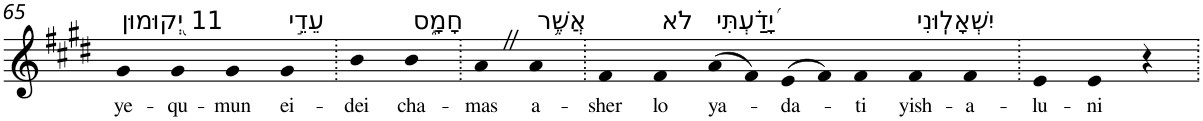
**kern	**text
*part1	*part1
*staff1	*staff1
*I"Piano	*
*I'Pno	*
!!LO:PB:g=z
*clefG2	*
*k[f#c#g#d#]	*
*E:	*
=65	=65
!LO:TX:a:t=11 יְ֭קוּמוּן	!
!	!LO:LY:b
4g#	ye-
!	!LO:LY:b
4g#	-qu-
!	!LO:LY:b
4g#	-mun
!LO:TX:a:t=עֵדֵ֣י	!
!	!LO:LY:b
4g#	ei-
=66.	=66.
!	!LO:LY:b
4b	-dei
!LO:TX:a:t=חָמָ֑ס	!
!	!LO:LY:b
4b	cha-
=67.	=67.
!	!LO:LY:b
4aZ	-mas
!LO:TX:a:t=אֲשֶׁ֥ר	!
!	!LO:LY:b
4a	a-
=68.	=68.
!	!LO:LY:b
4f#	-sher
!LO:TX:a:t=לֹא	!
!	!LO:LY:b
4f#	lo
!LO:TX:a:t=יָ֝דַ֗עְתִּי	!
!	!LO:LY:b
(>8a	ya-
8f#)	.
!	!LO:LY:b
(>8e	-da-
8f#)	.
!	!LO:LY:b
4f#	-ti
!LO:TX:a:t=יִשְׁאָלֽוּנִי	!
!	!LO:LY:b
4f#	yish-
!	!LO:LY:b
4f#	-a-
=69.	=69.
!	!LO:LY:b
4e	-lu-
!	!LO:LY:b
4e	-ni
4r	.
=.	=.
*-	*-
